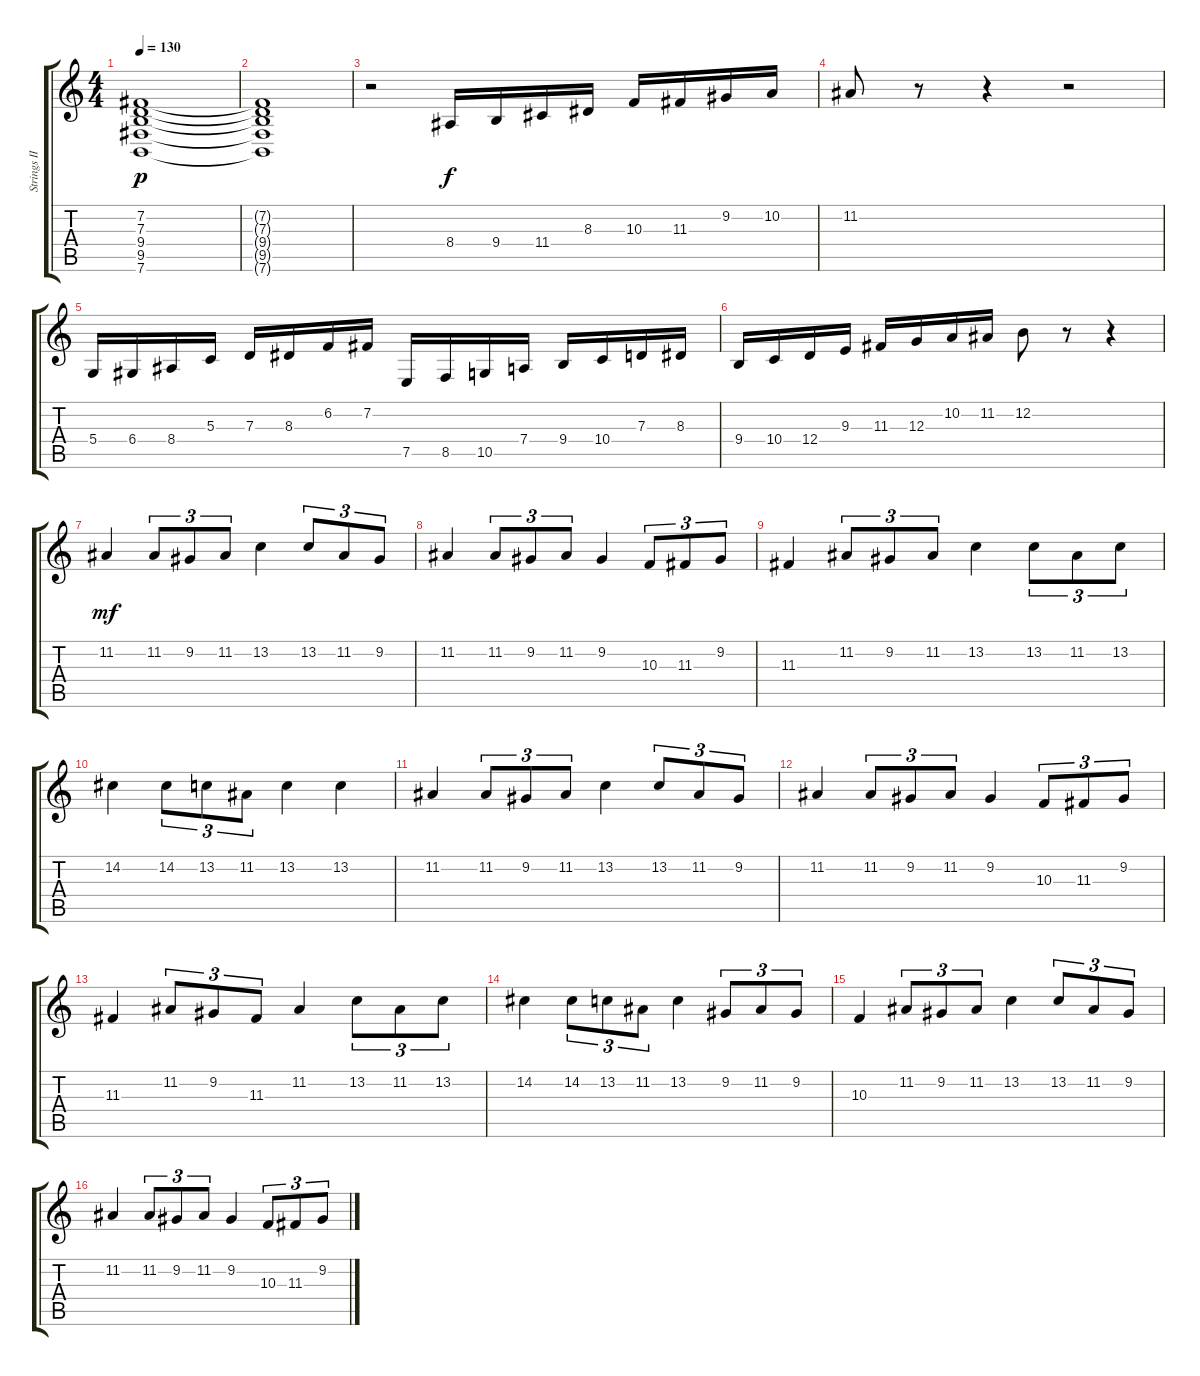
\track ("Strings II (right)" "Strings II") {instrument stringensemble1}
\staff {score tabs}
\tuning (E4 B3 G3 D3 A2 E2) {hide}
\ts (4 4)
\tempo 130
\clef g2
\ks c
(7.2 7.3 9.4 9.5 7.6).1{dy p} |
(7.2{t} 7.3{t} 9.4{t} 9.5{t} 7.6{t}).1 |
r.2 8.4.16{dy f} 9.4.16 11.4.16 8.3.16 10.3.16 11.3.16 9.2.16 10.2.16 |
11.2.8 r.8 r.4 r.2 |
5.4.16 6.4.16 8.4.16 5.3.16 7.3.16 8.3.16 6.2.16 7.2.16 7.5.16 8.5.16 10.5.16 7.4.16 9.4.16 10.4.16 7.3.16 8.3.16 |
9.4.16 10.4.16 12.4.16 9.3.16 11.3.16 12.3.16 10.2.16 11.2.16 12.2.8 r.8 r.4 |
11.2.4{dy mf} 11.2.8{tu (3 2)} 9.2.8{tu (3 2)} 11.2.8{tu (3 2)} 13.2.4 13.2.8{tu (3 2)} 11.2.8{tu (3 2)} 9.2.8{tu (3 2)} |
11.2.4 11.2.8{tu (3 2)} 9.2.8{tu (3 2)} 11.2.8{tu (3 2)} 9.2.4 10.3.8{tu (3 2)} 11.3.8{tu (3 2)} 9.2.8{tu (3 2)} |
11.3.4 11.2.8{tu (3 2)} 9.2.8{tu (3 2)} 11.2.8{tu (3 2)} 13.2.4 13.2.8{tu (3 2)} 11.2.8{tu (3 2)} 13.2.8{tu (3 2)} |
14.2.4 14.2.8{tu (3 2)} 13.2.8{tu (3 2)} 11.2.8{tu (3 2)} 13.2.4 13.2.4 |
11.2.4 11.2.8{tu (3 2)} 9.2.8{tu (3 2)} 11.2.8{tu (3 2)} 13.2.4 13.2.8{tu (3 2)} 11.2.8{tu (3 2)} 9.2.8{tu (3 2)} |
11.2.4 11.2.8{tu (3 2)} 9.2.8{tu (3 2)} 11.2.8{tu (3 2)} 9.2.4 10.3.8{tu (3 2)} 11.3.8{tu (3 2)} 9.2.8{tu (3 2)} |
11.3.4 11.2.8{tu (3 2)} 9.2.8{tu (3 2)} 11.3.8{tu (3 2)} 11.2.4 13.2.8{tu (3 2)} 11.2.8{tu (3 2)} 13.2.8{tu (3 2)} |
14.2.4 14.2.8{tu (3 2)} 13.2.8{tu (3 2)} 11.2.8{tu (3 2)} 13.2.4 9.2.8{tu (3 2)} 11.2.8{tu (3 2)} 9.2.8{tu (3 2)} |
10.3.4 11.2.8{tu (3 2)} 9.2.8{tu (3 2)} 11.2.8{tu (3 2)} 13.2.4 13.2.8{tu (3 2)} 11.2.8{tu (3 2)} 9.2.8{tu (3 2)} |
11.2.4 11.2.8{tu (3 2)} 9.2.8{tu (3 2)} 11.2.8{tu (3 2)} 9.2.4 10.3.8{tu (3 2)} 11.3.8{tu (3 2)} 9.2.8{tu (3 2)}
